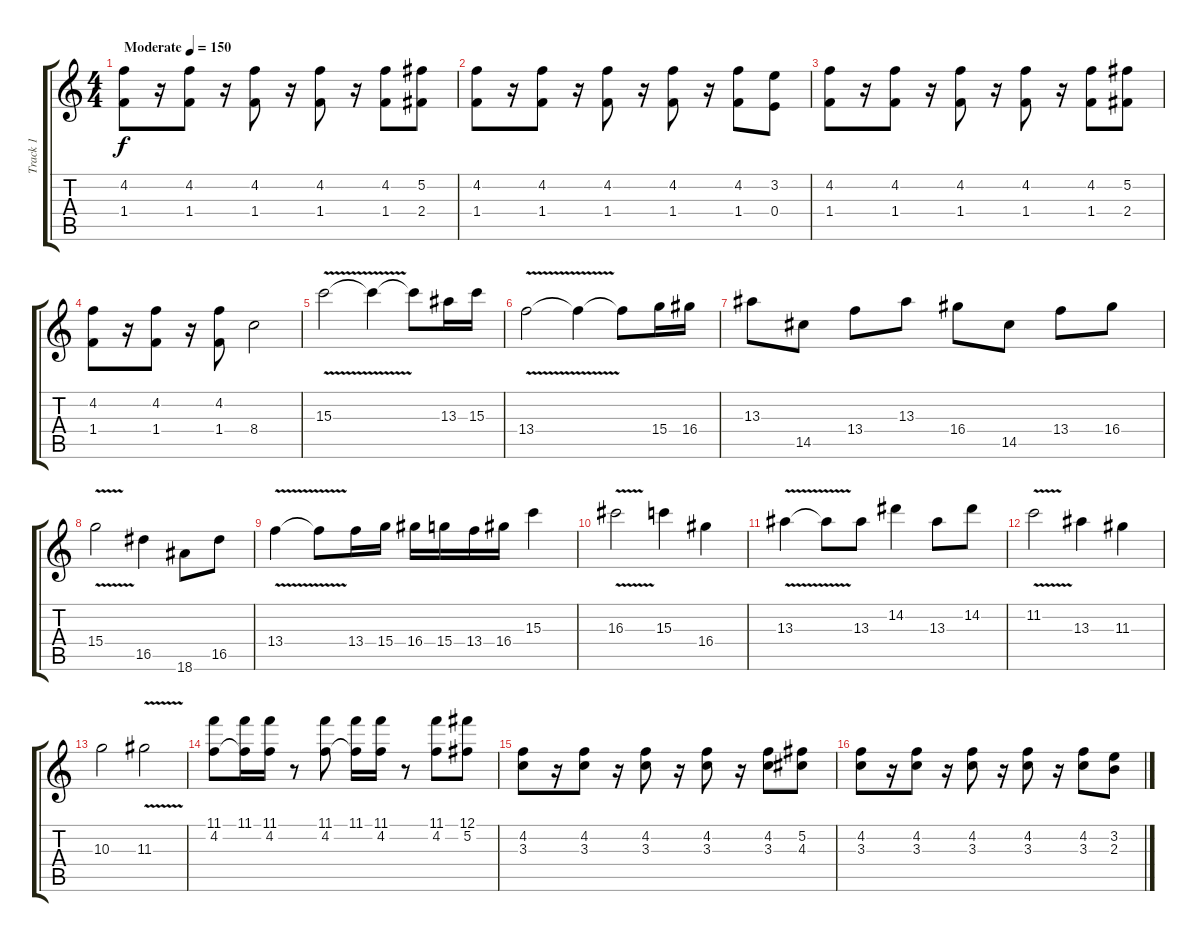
\track ("Track 1" "Track 1") {instrument distortionguitar}
\staff {score tabs}
\tuning (Gb4 Db4 A3 E3 B2 E2) {hide}
\ts (4 4)
\tempo (150 "Moderate")
\clef g2
\ks c
(4.2 1.4).8{dy f instrument distortionguitar} r.16 (4.2 1.4).8 r.16 (4.2 1.4).8 r.16 (4.2 1.4).8 r.16 (4.2 1.4).8 (5.2 2.4).8 |
(4.2 1.4).8 r.16 (4.2 1.4).8 r.16 (4.2 1.4).8 r.16 (4.2 1.4).8 r.16 (4.2 1.4).8 (3.2 0.4).8 |
(4.2 1.4).8 r.16 (4.2 1.4).8 r.16 (4.2 1.4).8 r.16 (4.2 1.4).8 r.16 (4.2 1.4).8 (5.2 2.4).8 |
(4.2 1.4).8 r.16 (4.2 1.4).8 r.16 (4.2 1.4).8 8.4.2 |
15.3{v}.2 15.3{t}.4 15.3{t}.8 13.3.16 15.3.16 |
13.4{v}.2 13.4{t}.4 13.4{t}.8 15.4.16 16.4.16 |
13.3.8 14.5.8 13.4.8 13.3.8 16.4.8 14.5.8 13.4.8 16.4.8 |
15.4{v}.2 16.5.4 18.6.8 16.5.8 |
13.4{v}.4 13.4{t}.8 13.4.16 15.4.16 16.4.16 15.4.16 13.4.16 16.4.16 15.3.4 |
16.3{v}.2 15.3.4 16.4.4 |
13.3{v}.4 13.3{t}.8 13.3.8 14.2.4 13.3.8 14.2.8 |
11.2{v}.2 13.3.4 11.3.4 |
10.3.2 11.3{v}.2 |
(11.1 4.2).8 (11.1 4.2{t}).16 (11.1 4.2).16 r.8 (11.1 4.2).8 (11.1 4.2{t}).16 (11.1 4.2).16 r.8 (11.1 4.2).8 (12.1 5.2).8 |
(4.2 3.3).8 r.16 (4.2 3.3).8 r.16 (4.2 3.3).8 r.16 (4.2 3.3).8 r.16 (4.2 3.3).8 (5.2 4.3).8 |
(4.2 3.3).8 r.16 (4.2 3.3).8 r.16 (4.2 3.3).8 r.16 (4.2 3.3).8 r.16 (4.2 3.3).8 (3.2 2.3).8
